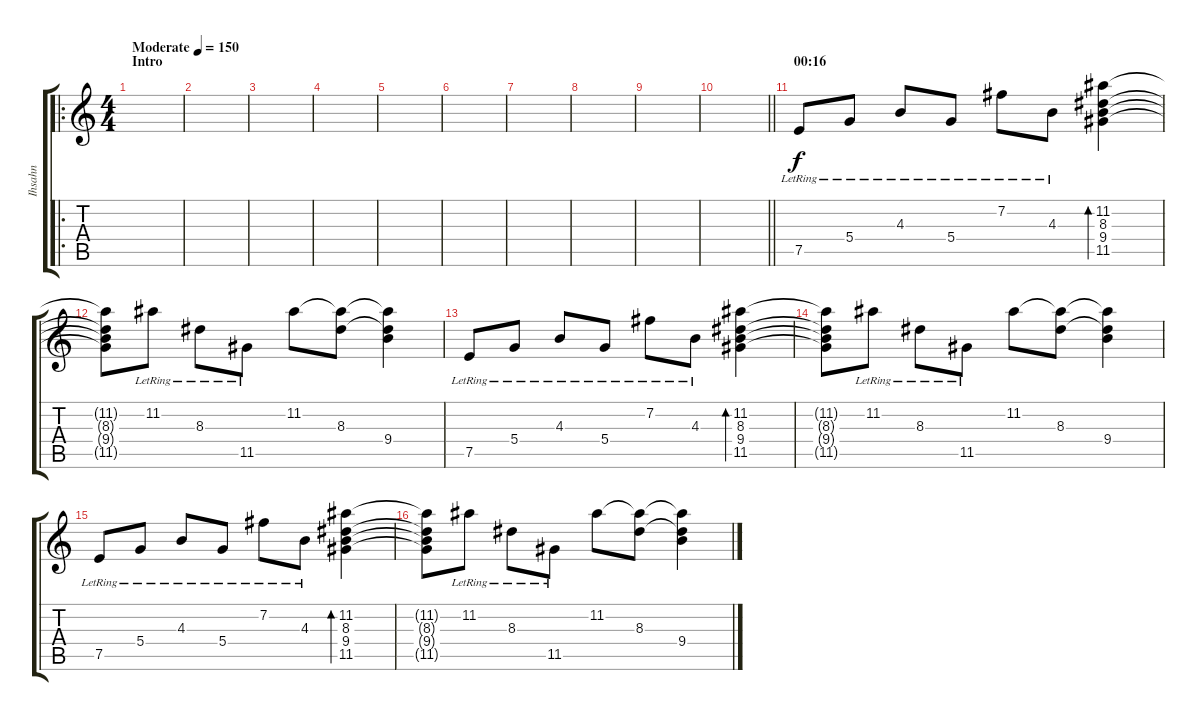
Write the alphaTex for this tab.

\track ("Ihsahn" "Ihsahn") {instrument overdrivenguitar}
\staff {score tabs}
\tuning (E4 B3 G3 D3 A2 E2) {hide}
\ro
\ts (4 4)
\section ("" "Intro")
\tempo (150 "Moderate")
\clef g2
\ks c
|
|
|
|
|
|
|
|
|
\barLineRight lightlight
|
\section ("" "00:16")
7.5{lr}.8{volume 9} 5.4{lr}.8 4.3{lr}.8 5.4{lr}.8 7.2{lr}.8 4.3{lr}.8 (11.2 8.3 9.4 11.5).4{bd 240} |
(11.2{t} 8.3{t} 9.4{t} 11.5{t}).8 11.2{lr}.8 8.3{lr}.8 11.5{lr}.8 11.2.8 (11.2{t} 8.3).8 (11.2{t} 8.3{t} 9.4).4 |
7.5{lr}.8 5.4{lr}.8 4.3{lr}.8 5.4{lr}.8 7.2{lr}.8 4.3{lr}.8 (11.2 8.3 9.4 11.5).4{bd 240} |
(11.2{t} 8.3{t} 9.4{t} 11.5{t}).8 11.2{lr}.8 8.3{lr}.8 11.5{lr}.8 11.2.8 (11.2{t} 8.3).8 (11.2{t} 8.3{t} 9.4).4 |
7.5{lr}.8 5.4{lr}.8 4.3{lr}.8 5.4{lr}.8 7.2{lr}.8 4.3{lr}.8 (11.2 8.3 9.4 11.5).4{bd 240} |
(11.2{t} 8.3{t} 9.4{t} 11.5{t}).8 11.2{lr}.8 8.3{lr}.8 11.5{lr}.8 11.2.8 (11.2{t} 8.3).8 (11.2{t} 8.3{t} 9.4).4
